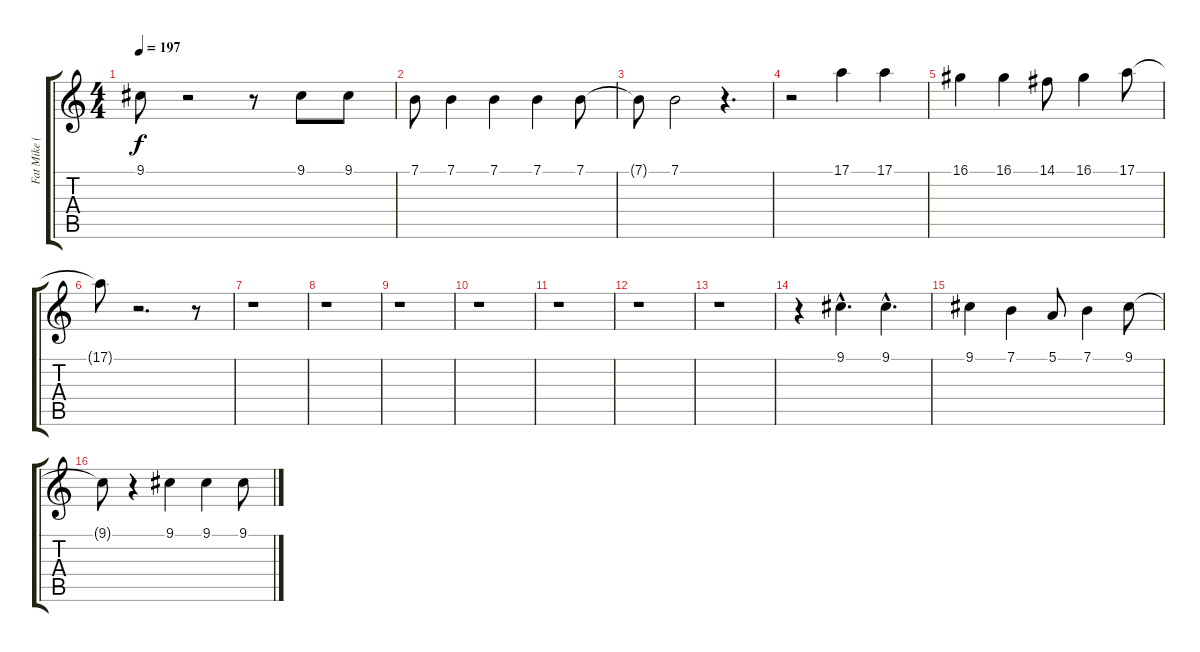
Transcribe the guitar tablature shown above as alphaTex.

\track ("Fat Mike (voz)" "Fat Mike (") {instrument voiceoohs}
\staff {score tabs}
\tuning (E4 B3 G3 D3 A2 E2) {hide}
\ts (4 4)
\tempo 197
\clef g2
\ks c
9.1{t}.8{dy f} r.2 r.8 9.1.8 9.1.8 |
7.1.8 7.1.4 7.1.4 7.1.4 7.1.8 |
7.1{t}.8 7.1.2 r.4{d} |
r.2 17.1.4 17.1.4 |
16.1.4 16.1.4 14.1.8 16.1.4 17.1.8 |
17.1{t}.8 r.2{d} r.8 |
r.1 |
r.1 |
r.1 |
r.1 |
r.1 |
r.1 |
r.1 |
r.4 9.1{hac}.4{d} 9.1{hac}.4{d} |
9.1.4 7.1.4 5.1.8 7.1.4 9.1.8 |
9.1{t}.8 r.4 9.1.4 9.1.4 9.1.8
